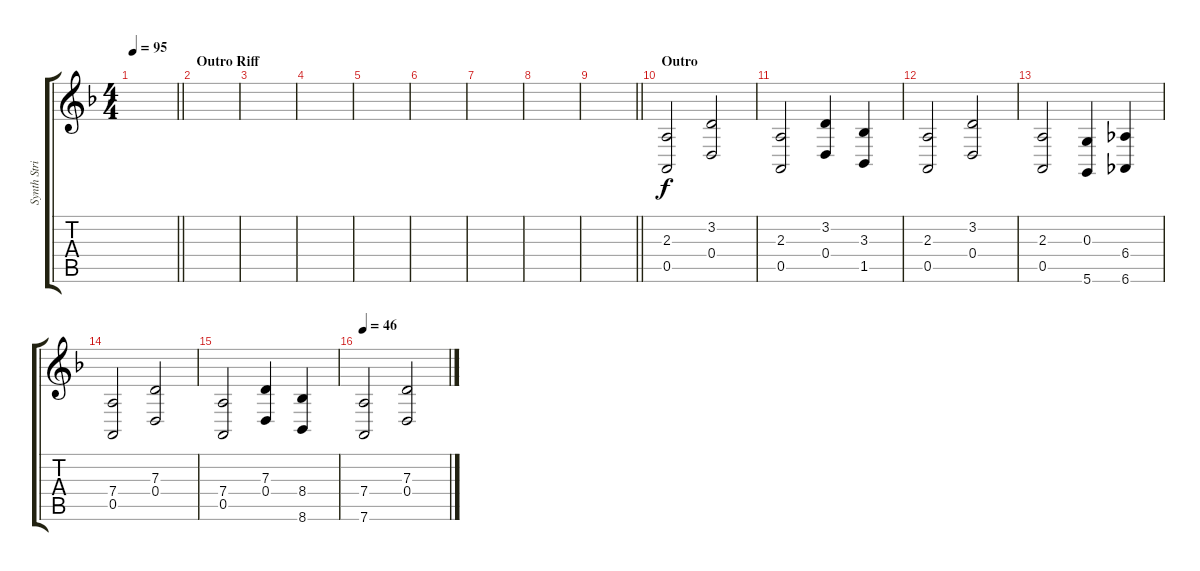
\track ("Synth Strings" "Synth Stri") {instrument synthstrings2}
\staff {score tabs}
\tuning (E4 B3 G3 D3 A2 D2) {hide}
\ts (4 4)
\tempo 95
\clef g2
\barLineRight lightlight
\ks dminor
|
\section ("" "Outro Riff")
|
|
|
|
|
|
|
\barLineRight lightlight
|
\section ("" "Outro")
(2.3 0.5).2 (3.2 0.4).2 |
(2.3 0.5).2 (3.2 0.4).4 (3.3 1.5).4 |
(2.3 0.5).2 (3.2 0.4).2 |
(2.3 0.5).2 (0.3 5.6).4 (6.4 6.6).4 |
(7.4 0.5).2 (7.3 0.4).2 |
(7.4 0.5).2 (7.3 0.4).4 (8.4 8.6).4 |
\tempo 46
(7.4 7.6).2 (7.3 0.4).2
